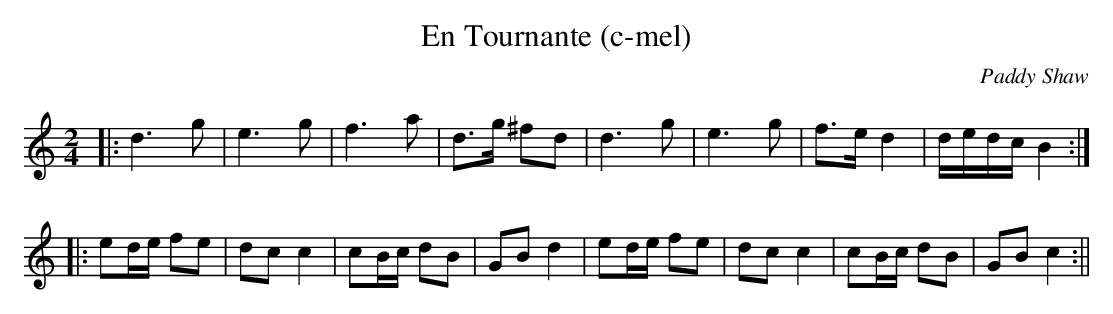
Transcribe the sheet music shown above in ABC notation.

X:1
T:En Tournante (c-mel)
C:Paddy Shaw
L:1/8
M:2/4
K:C
|:d3 g|e3 g|f3 a|d>g ^fd|d3 g|e3 g|f>e d2|d/2e/2d/2c/2 B2:|
|:ed/2e/2 fe|dcc2|cB/2c/2 dB|GBd2|ed/2e/2 fe|dcc2|cB/2c/2 dB|GBc2:||
